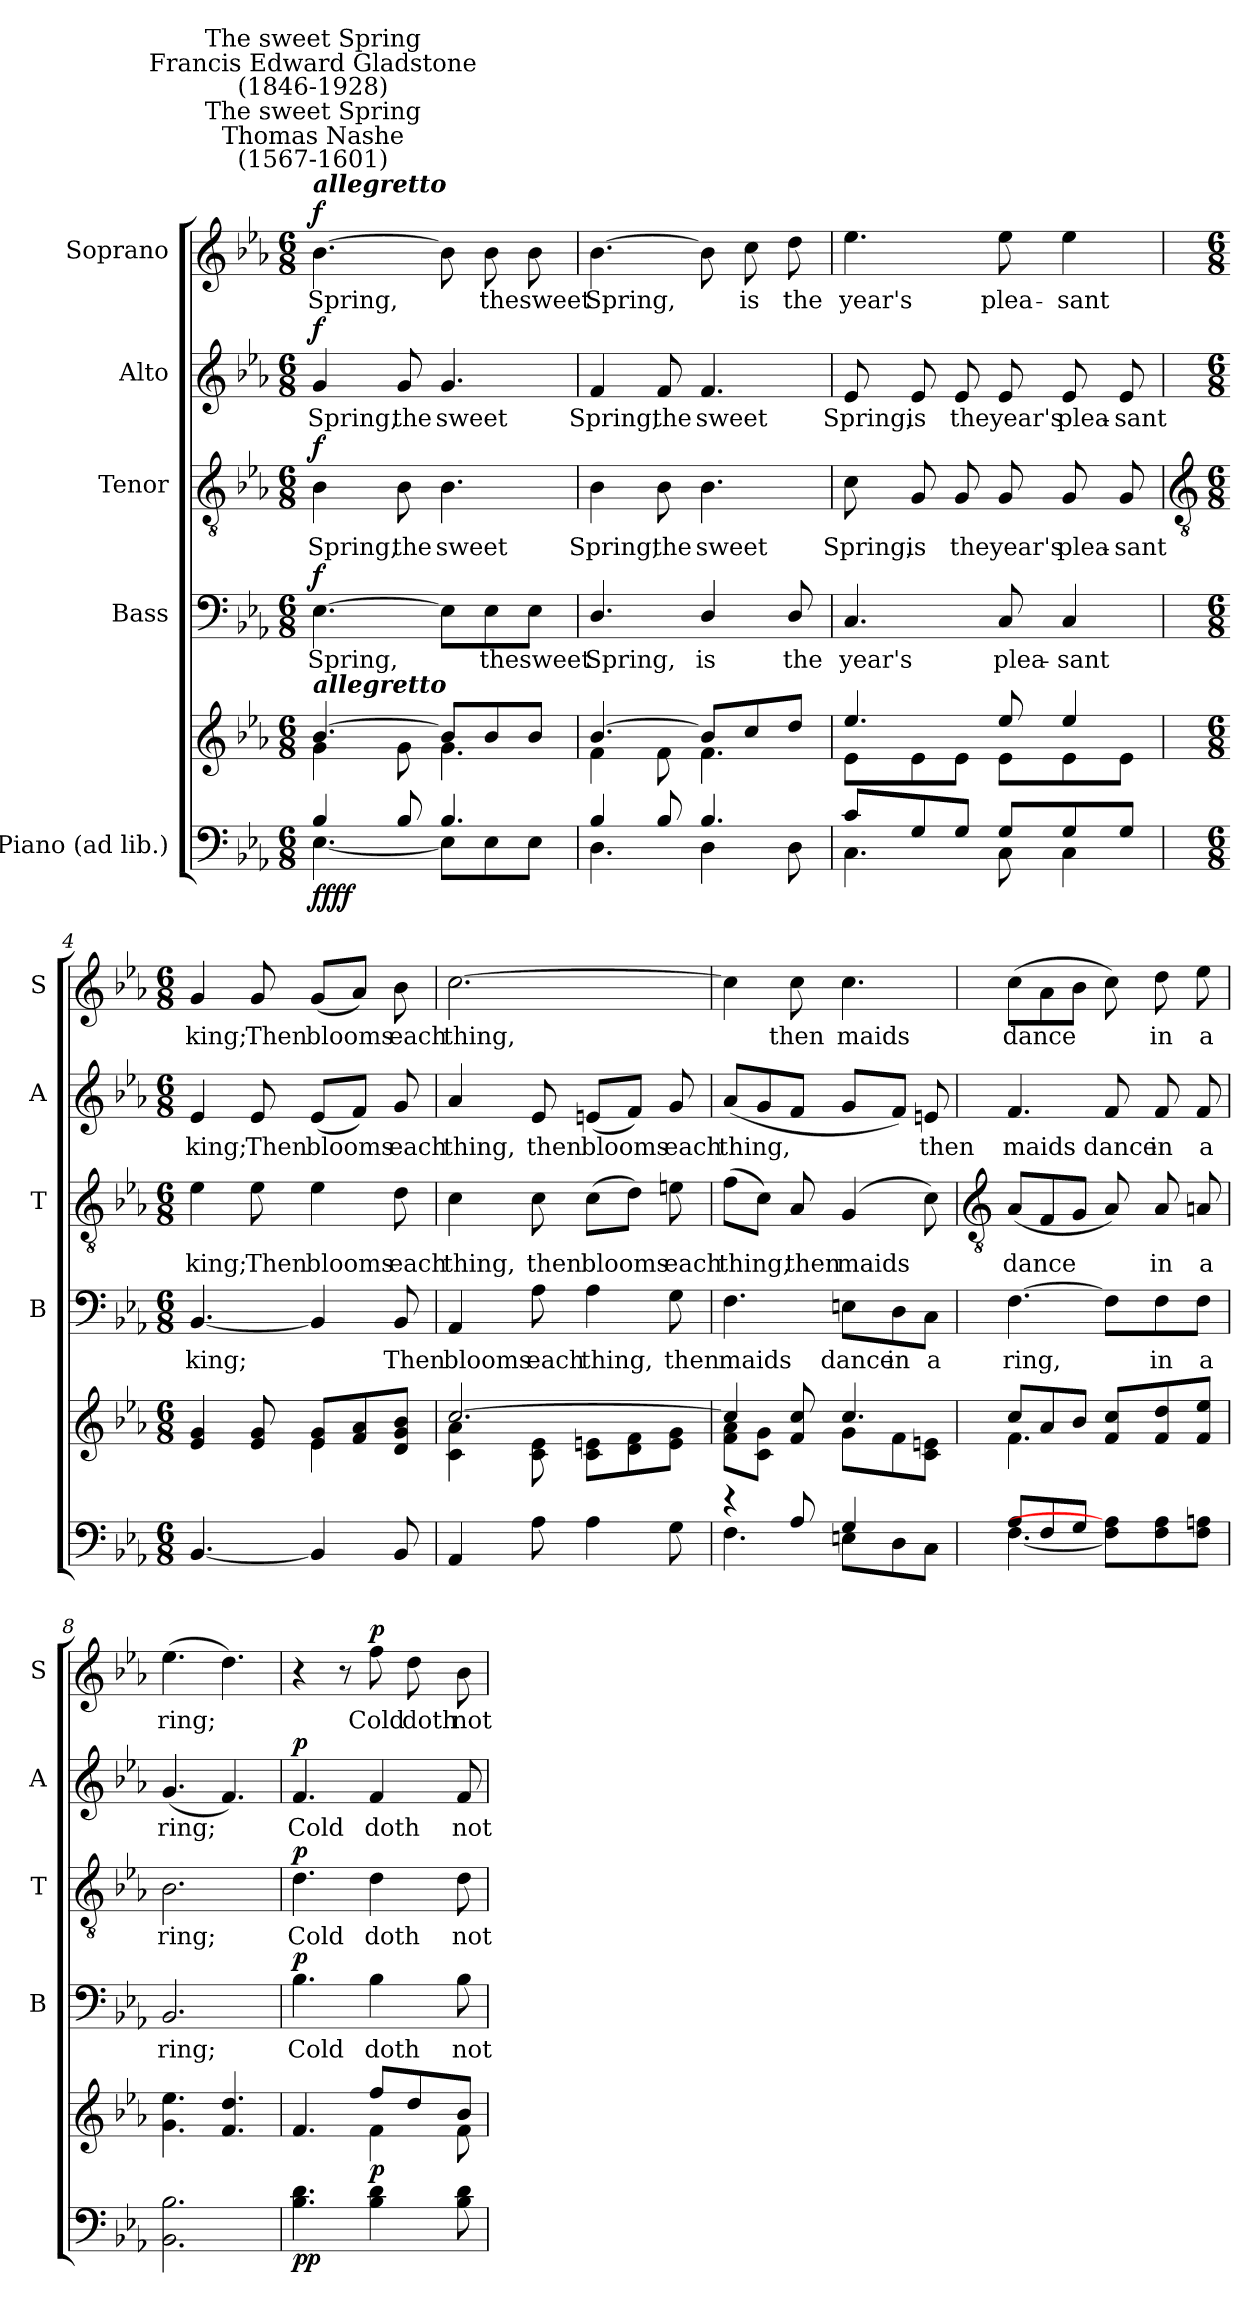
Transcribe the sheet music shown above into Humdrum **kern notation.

**kern	**kern	**dynam	**kern	**text	**dynam	**kern	**text	**dynam	**kern	**text	**dynam	**kern	**text	**dynam
*part5	*part5	*part5	*part4	*part4	*part4	*part3	*part3	*part3	*part2	*part2	*part2	*part1	*part1	*part1
*staff6	*staff5	*staff5/6	*staff4	*staff4	*staff4	*staff3	*staff3	*staff3	*staff2	*staff2	*staff2	*staff1	*staff1	*staff1
*I"Piano (ad lib.)	*	*	*I"Bass	*	*	*I"Tenor	*	*	*I"Alto	*	*	*I"Soprano	*	*
*	*	*	*I'B	*	*	*I'T	*	*	*I'A	*	*	*I'S	*	*
*clefF4	*clefG2	*	*clefF4	*	*	*clefGv2	*	*	*clefG2	*	*	*clefG2	*	*
*k[b-e-a-]	*k[b-e-a-]	*	*k[b-e-a-]	*	*	*k[b-e-a-]	*	*	*k[b-e-a-]	*	*	*k[b-e-a-]	*	*
*E-:	*E-:	*	*E-:	*	*	*E-:	*	*	*E-:	*	*	*E-:	*	*
*M6/8	*M6/8	*	*M6/8	*	*	*M6/8	*	*	*M6/8	*	*	*M6/8	*	*
*MM84	*MM84	*	*MM84	*	*	*MM84	*	*	*MM84	*	*	*MM84	*	*
=1	=1	=1	=1	=1	=1	=1	=1	=1	=1	=1	=1	=1	=1	=1
*^	*^	*	*	*	*	*	*	*	*	*	*	*	*	*
!	!	!	!	!	!	!	!	!	!	!	!	!	!	!LO:TX:a:Bi:t=allegretto	!	!
!	!	!	!	!	!	!	!	!	!	!	!	!	!	!LO:TX:a:cj:t=Thomas Nashe\n(1567-1601)	!	!
!	!	!	!	!	!	!	!	!	!	!	!	!	!	!LO:TX:a:cj:t=The sweet Spring	!	!
!	!	!	!	!	!	!	!	!	!	!	!	!	!	!LO:TX:a:cj:t=Francis Edward Gladstone\n(1846-1928)	!	!
!	!	!	!	!	!	!	!	!	!	!	!	!	!	!LO:TX:a:cj:t=The sweet Spring	!	!
!	!	!LO:TX:a:Bi:t=allegretto	!	!	!	!	!	!	!	!	!	!	!	!	!	!
!	!	!	!	!LO:DY:b=2	!	!LO:LY:b	!	!	!LO:LY:b	!	!	!LO:LY:b	!	!	!LO:LY:b	!
!	!	!	!	!LO:DY:n=1:b=2	!	!	!	!	!	!	!	!	!	!	!	!
!	!	!	!	!LO:DY:n=2:b	!	!	!	!	!	!	!	!	!	!	!	!
!	!	!	!	!LO:DY:n=3:b	!	!	!LO:DY:b	!	!	!LO:DY:b	!	!	!LO:DY:b	!	!	!LO:DY:b
4B-/	[4.E-\	[4.b-/	4g\	f f f f	[4.E-	Spring,	f	4B-	Spring,	f	4g	Spring,	f	[4.b-	Spring,	f
!	!	!	!	!	!	!	!	!	!LO:LY:b	!	!	!LO:LY:b	!	!	!	!
8B-/	.	.	8g\	.	.	.	.	8B-	the	.	8g	the	.	.	.	.
!	!	!	!	!	!	!	!	!	!LO:LY:b	!	!	!LO:LY:b	!	!	!	!
4.B-/	8E-\L]	8b-/L]	4.g\	.	8E-\L]	.	.	4.B-	sweet	.	4.g	sweet	.	8b-]	.	.
!	!	!	!	!	!	!LO:LY:b	!	!	!	!	!	!	!	!	!LO:LY:b	!
.	8E-\	8b-/	.	.	8E-\	the	.	.	.	.	.	.	.	8b-	the	.
!	!	!	!	!	!	!LO:LY:b	!	!	!	!	!	!	!	!	!LO:LY:b	!
.	8E-\J	8b-/J	.	.	8E-\J	sweet	.	.	.	.	.	.	.	8b-	sweet	.
=2	=2	=2	=2	=2	=2	=2	=2	=2	=2	=2	=2	=2	=2	=2	=2	=2
!	!	!	!	!	!	!LO:LY:b	!	!	!LO:LY:b	!	!	!LO:LY:b	!	!	!LO:LY:b	!
4B-/	4.D\	[4.b-/	4f\	.	4.D/	Spring,	.	4B-	Spring,	.	4f	Spring,	.	[4.b-	Spring,	.
!	!	!	!	!	!	!	!	!	!LO:LY:b	!	!	!LO:LY:b	!	!	!	!
8B-/	.	.	8f\	.	.	.	.	8B-	the	.	8f	the	.	.	.	.
!	!	!	!	!	!	!LO:LY:b	!	!	!LO:LY:b	!	!	!LO:LY:b	!	!	!	!
4.B-/	4D\	8b-/L]	4.f\	.	4D/	is	.	4.B-	sweet	.	4.f	sweet	.	8b-]	.	.
!	!	!	!	!	!	!	!	!	!	!	!	!	!	!	!LO:LY:b	!
.	.	8cc/	.	.	.	.	.	.	.	.	.	.	.	8cc	is	.
!	!	!	!	!	!	!LO:LY:b	!	!	!	!	!	!	!	!	!LO:LY:b	!
.	8D\	8dd/J	.	.	8D/	the	.	.	.	.	.	.	.	8dd	the	.
=3	=3	=3	=3	=3	=3	=3	=3	=3	=3	=3	=3	=3	=3	=3	=3	=3
!	!	!	!	!	!	!LO:LY:b	!	!	!LO:LY:b	!	!	!LO:LY:b	!	!	!LO:LY:b	!
8c/L	4.C\	4.ee-/	8e-\L	.	4.C	year's	.	8c	Spring,	.	8e-	Spring,	.	4.ee-	year's	.
!	!	!	!	!	!	!	!	!	!LO:LY:b	!	!	!LO:LY:b	!	!	!	!
8G/	.	.	8e-\	.	.	.	.	8G	is	.	8e-	is	.	.	.	.
!	!	!	!	!	!	!	!	!	!LO:LY:b	!	!	!LO:LY:b	!	!	!	!
8G/J	.	.	8e-\J	.	.	.	.	8G	the	.	8e-	the	.	.	.	.
!	!	!	!	!	!	!LO:LY:b	!	!	!LO:LY:b	!	!	!LO:LY:b	!	!	!LO:LY:b	!
8G/L	8C\	8ee-/	8e-\L	.	8C	plea-	.	8G	year's	.	8e-	year's	.	8ee-	plea-	.
!	!	!	!	!	!	!LO:LY:b	!	!	!LO:LY:b	!	!	!LO:LY:b	!	!	!LO:LY:b	!
8G/	4C\	4ee-/	8e-\	.	4C	-sant	.	8G	plea-	.	8e-	plea-	.	4ee-	-sant	.
!	!	!	!	!	!	!	!	!	!LO:LY:b	!	!	!LO:LY:b	!	!	!	!
8G/J	.	.	8e-\J	.	.	.	.	8G	-sant	.	8e-	-sant	.	.	.	.
!!LO:LB:g=z
=4	=4	=4	=4	=4	=4	=4	=4	=4	=4	=4	=4	=4	=4	=4	=4	=4
*	*	*	*	*	*	*	*	*clefGv2	*	*	*	*	*	*	*	*
*M6/8	*	*M6/8	*	*	*M6/8	*	*	*M6/8	*	*	*M6/8	*	*	*M6/8	*	*
!	!	!	!	!	!	!LO:LY:b	!	!	!LO:LY:b	!	!	!LO:LY:b	!	!	!LO:LY:b	!
2.ryy	[4.BB-/	4e-/ 4g/	4.ryy	.	[4.BB-	king;	.	4e-	king;	.	4e-	king;	.	4g	king;	.
!	!	!	!	!	!	!	!	!	!LO:LY:b	!	!	!LO:LY:b	!	!	!LO:LY:b	!
.	.	8e-/ 8g/	.	.	.	.	.	8e-	Then	.	8e-	Then	.	8g	Then	.
!	!	!	!	!	!	!	!	!	!LO:LY:b	!	!	!LO:LY:b	!	!	!LO:LY:b	!
.	4BB-/]	8e-/ 8g/L	4e-\	.	4BB-]	.	.	4e-	blooms	.	(<8e-L	blooms	.	(<8gL	blooms	.
.	.	8f/ 8a-/	.	.	.	.	.	.	.	.	8fJ)	.	.	8a-J)	.	.
!	!	!	!	!	!	!LO:LY:b	!	!	!LO:LY:b	!	!	!LO:LY:b	!	!	!LO:LY:b	!
.	8BB-/	8d/ 8g/ 8b-/J	8ryy	.	8BB-	Then	.	8d	each	.	8g	each	.	8b-	each	.
=5	=5	=5	=5	=5	=5	=5	=5	=5	=5	=5	=5	=5	=5	=5	=5	=5
!	!	!	!	!	!	!LO:LY:b	!	!	!LO:LY:b	!	!	!LO:LY:b	!	!	!LO:LY:b	!
2ryy	4AA-/	[2.cc/	4c\ 4a-\	.	4AA-	blooms	.	4c	thing,	.	4a-	thing,	.	[2.cc	thing,	.
!	!	!	!	!	!	!LO:LY:b	!	!	!LO:LY:b	!	!	!LO:LY:b	!	!	!	!
.	8A-\	.	8c\ 8e-\	.	8A-	each	.	8c	then	.	8e-	then	.	.	.	.
!	!	!	!	!	!	!LO:LY:b	!	!	!LO:LY:b	!	!	!LO:LY:b	!	!	!	!
.	4A-\	.	8c\ 8en\L	.	4A-	thing,	.	(>8cL	blooms	.	(<8enL	blooms	.	.	.	.
8ryy	.	.	8d\ 8f\	.	.	.	.	8dJ)	.	.	8fJ)	.	.	.	.	.
!	!	!	!	!	!	!LO:LY:b	!	!	!LO:LY:b	!	!	!LO:LY:b	!	!	!	!
8ryy	8G\	.	8e\ 8g\J	.	8G	then	.	8en	each	.	8g	each	.	.	.	.
=6	=6	=6	=6	=6	=6	=6	=6	=6	=6	=6	=6	=6	=6	=6	=6	=6
!	!	!	!	!	!	!LO:LY:b	!	!	!LO:LY:b	!	!	!LO:LY:b	!	!	!	!
4r	4.F\	4cc/]	8f\ 8a-\L	.	4.F	maids	.	(>8fL	thing,	.	(<8a-L	thing,	.	4cc]	.	.
.	.	.	8c\ 8g\J	.	.	.	.	8cJ)	.	.	8g	.	.	.	.	.
!	!	!	!	!	!	!	!	!	!LO:LY:b	!	!	!	!	!	!LO:LY:b	!
8A-/	.	8f/ 8cc/	8ryy	.	.	.	.	8A-	then	.	8fJ	.	.	8cc	then	.
!	!	!	!	!	!	!LO:LY:b	!	!	!LO:LY:b	!	!	!	!	!	!LO:LY:b	!
4G/	8En\L	4.cc/	8g\L	.	8En\L	dance	.	(<4G	maids	.	8gL	.	.	4.cc	maids	.
!	!	!	!	!	!	!LO:LY:b	!	!	!	!	!	!	!	!	!	!
.	8D\	.	8f\	.	8D\	in	.	.	.	.	8fJ)	.	.	.	.	.
!	!	!	!	!	!	!LO:LY:b	!	!	!	!	!	!LO:LY:b	!	!	!	!
8ryy	8C\J	.	8c\ 8en\J	.	8C\J	a	.	8c)	.	.	8en	then	.	.	.	.
!!LO:LB:g=z
=7	=7	=7	=7	=7	=7	=7	=7	=7	=7	=7	=7	=7	=7	=7	=7	=7
*	*	*	*	*	*	*	*	*clefGv2	*	*	*	*	*	*	*	*
!	!	!	!	!	!	!LO:LY:b	!	!	!LO:LY:b	!	!	!LO:LY:b	!	!	!LO:LY:b	!
8A-/L	[4.F\	8cc/L	4.f\	.	[4.F	ring,	.	(<8A-L	dance	.	4.f	maids	.	(>8ccL	dance	.
8F/	.	8a-/	.	.	.	.	.	8F	.	.	.	.	.	8a-	.	.
8G/J	.	8b-/J	.	.	.	.	.	8GJ	.	.	.	.	.	8b-J	.	.
!	!	!	!	!	!	!	!	!	!	!	!	!LO:LY:b	!	!	!	!
4.ryy	8F\] 8A-\]L	8f/ 8cc/L	4.ryy	.	8F\L]	.	.	8A-)	.	.	8f	dance	.	8cc)	.	.
!	!	!	!	!	!	!LO:LY:b	!	!	!LO:LY:b	!	!	!LO:LY:b	!	!	!LO:LY:b	!
.	8F\ 8A-\	8f/ 8dd/	.	.	8F\	in	.	8A-	in	.	8f	in	.	8dd	in	.
!	!	!	!	!	!	!LO:LY:b	!	!	!LO:LY:b	!	!	!LO:LY:b	!	!	!LO:LY:b	!
.	8F\ 8An\J	8f/ 8ee-/J	.	.	8F\J	a	.	8An	a	.	8f	a	.	8ee-	a	.
=8	=8	=8	=8	=8	=8	=8	=8	=8	=8	=8	=8	=8	=8	=8	=8	=8
!	!	!	!	!	!	!LO:LY:b	!	!	!LO:LY:b	!	!	!LO:LY:b	!	!	!LO:LY:b	!
2.ryy	2.BB-\ 2.B-\	4.g\ 4.ee-\	2.ryy	.	2.BB-	ring;	.	2.B-	ring;	.	(<4.g	ring;	.	(>4.ee-	ring;	.
.	.	4.f/ 4.dd/	.	.	.	.	.	.	.	.	4.f)	.	.	4.dd)	.	.
=9	=9	=9	=9	=9	=9	=9	=9	=9	=9	=9	=9	=9	=9	=9	=9	=9
!	!	!	!	!LO:DY:b=2	!	!LO:LY:b	!	!	!LO:LY:b	!	!	!LO:LY:b	!	!	!	!
!	!	!	!	!LO:DY:n=1:b	!	!	!LO:DY:b	!	!	!LO:DY:b	!	!	!LO:DY:b	!	!	!
2ryy	4.B-\ 4.d\	4.f/	4.ryy	p p	4.B-	Cold	p	4.d	Cold	p	4.f	Cold	p	4r	.	.
.	.	.	.	.	.	.	.	.	.	.	.	.	.	8r	.	.
!	!	!	!	!LO:DY:n=2:b	!	!LO:LY:b	!	!	!LO:LY:b	!	!	!LO:LY:b	!	!	!LO:LY:b	!LO:DY:b
.	4B-\ 4d\	8ff/L	4f\	p	4B-	doth	.	4d	doth	.	4f	doth	.	8ff	Cold	p
!	!	!	!	!	!	!	!	!	!	!	!	!	!	!	!LO:LY:b	!
8ryy	.	8dd/	.	.	.	.	.	.	.	.	.	.	.	8dd	doth	.
!	!	!	!	!	!	!LO:LY:b	!	!	!LO:LY:b	!	!	!LO:LY:b	!	!	!LO:LY:b	!
8ryy	8B-\ 8d\	8b-/J	8f\	.	8B-	not	.	8d	not	.	8f	not	.	8b-	not	.
*v	*v	*	*	*	*	*	*	*	*	*	*	*	*	*	*	*
*	*v	*v	*	*	*	*	*	*	*	*	*	*	*	*	*
=	=	=	=	=	=	=	=	=	=	=	=	=	=	=
*-	*-	*-	*-	*-	*-	*-	*-	*-	*-	*-	*-	*-	*-	*-
